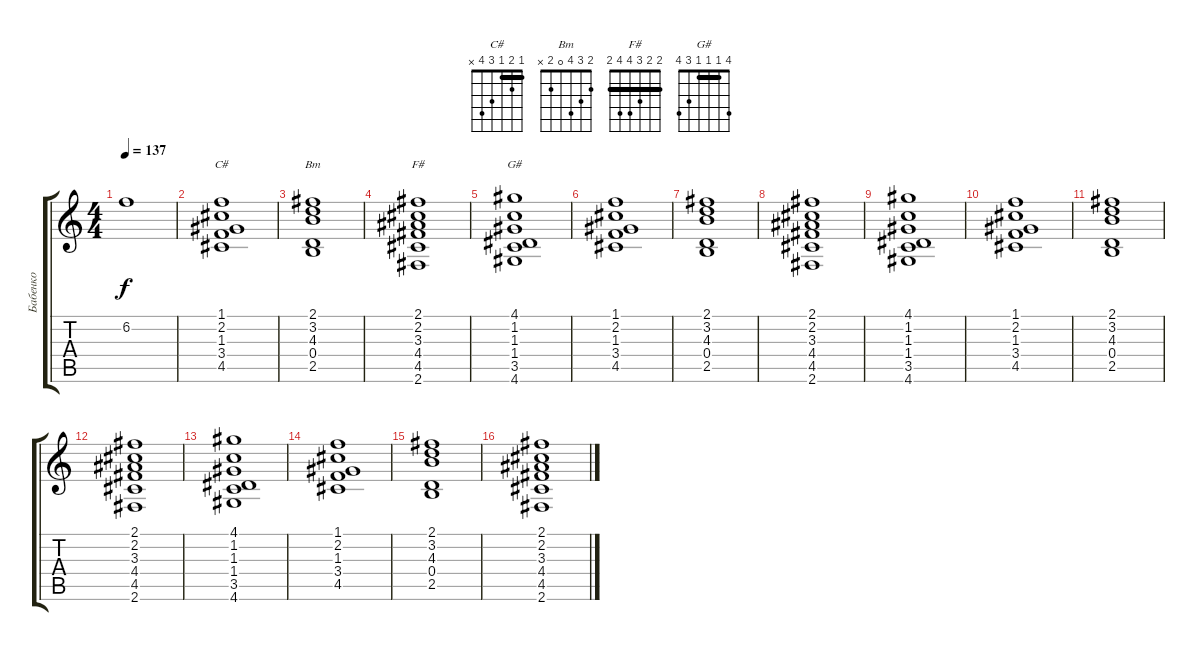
\track ("Бабенко" "Бабенко") {instrument distortionguitar}
\staff {score tabs}
\tuning (E4 B3 G3 D3 A2 E2) {hide}
\chord ("C#" 1 2 1 3 4 x) {barre 1}
\chord ("Bm" 2 3 4 0 2 x)
\chord ("F#" 2 2 3 4 4 2) {barre 2}
\chord ("G#" 4 1 1 1 3 4) {barre 1}
\ts (4 4)
\tempo 137
\clef g2
\ks c
6.2.1{dy f} |
(1.1 2.2 1.3 3.4 4.5).1{ch "C#" volume 5 instrument electricguitarjazz} |
(2.1 3.2 4.3 0.4 2.5).1{ch "Bm"} |
(2.1 2.2 3.3 4.4 4.5 2.6).1{ch "F#"} |
(4.1 1.2 1.3 1.4 3.5 4.6).1{ch "G#"} |
(1.1 2.2 1.3 3.4 4.5).1{instrument electricguitarjazz} |
(2.1 3.2 4.3 0.4 2.5).1 |
(2.1 2.2 3.3 4.4 4.5 2.6).1 |
(4.1 1.2 1.3 1.4 3.5 4.6).1 |
(1.1 2.2 1.3 3.4 4.5).1{instrument electricguitarjazz} |
(2.1 3.2 4.3 0.4 2.5).1 |
(2.1 2.2 3.3 4.4 4.5 2.6).1 |
(4.1 1.2 1.3 1.4 3.5 4.6).1 |
(1.1 2.2 1.3 3.4 4.5).1{instrument electricguitarjazz} |
(2.1 3.2 4.3 0.4 2.5).1 |
(2.1 2.2 3.3 4.4 4.5 2.6).1
